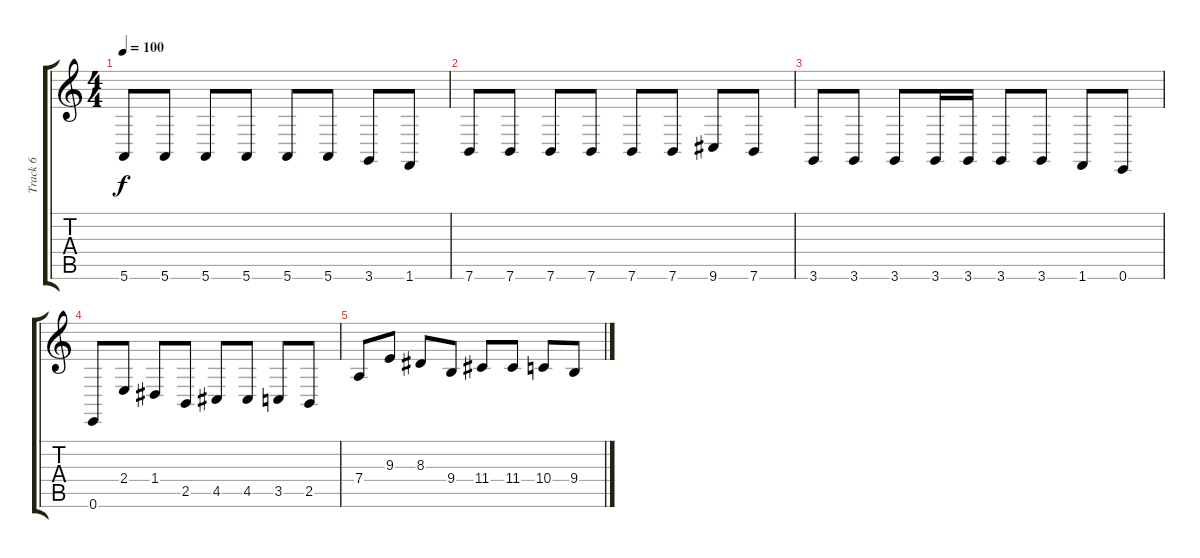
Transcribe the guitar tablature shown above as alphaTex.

\track ("Track 6" "Track 6") {instrument panflute}
\staff {score tabs}
\tuning (E4 B3 G3 D3 A2 E2) {hide}
\ts (4 4)
\tempo 100
\clef g2
\ks c
5.6.8{dy f volume 0 instrument panflute} 5.6.8 5.6.8 5.6.8 5.6.8 5.6.8 3.6.8 1.6.8 |
7.6.8 7.6.8 7.6.8 7.6.8 7.6.8 7.6.8 9.6.8 7.6.8 |
3.6.8 3.6.8 3.6.8 3.6.16 3.6.16 3.6.8 3.6.8 1.6.8 0.6.8 |
0.6.8 2.4.8 1.4.8 2.5.8 4.5.8 4.5.8 3.5.8 2.5.8 |
7.4.8 9.3.8 8.3.8 9.4.8 11.4.8 11.4.8 10.4.8 9.4.8
